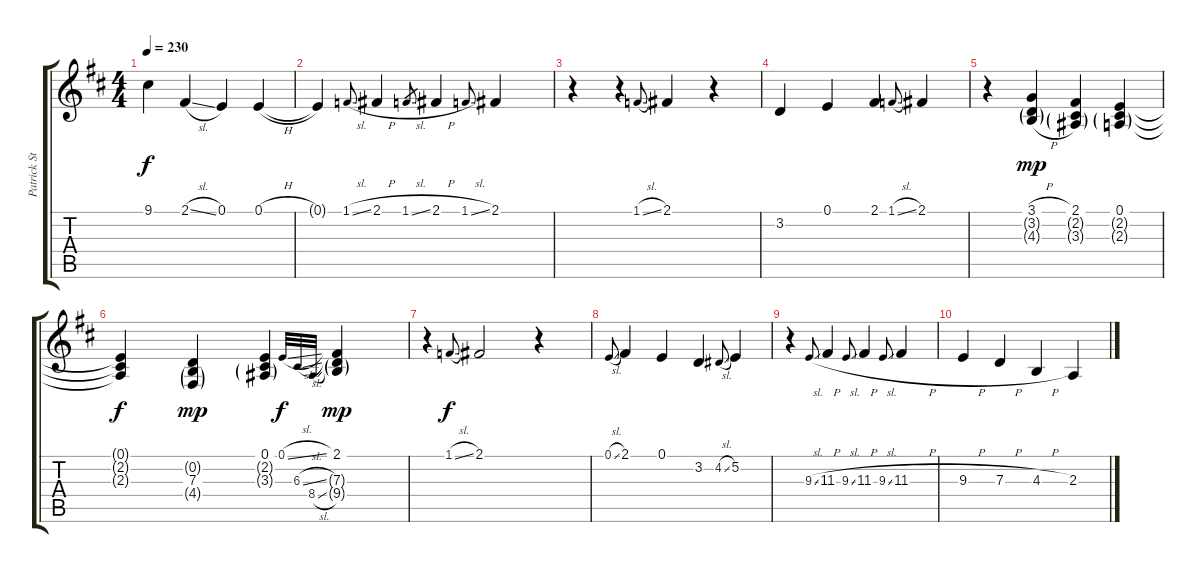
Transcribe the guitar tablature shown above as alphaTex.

\track ("Patrick Stump(Lead Vocals) " "Patrick St") {instrument clarinet}
\staff {score tabs}
\tuning (E4 B3 G3 D3 A2 E2) {hide}
\ts (4 4)
\tempo 230
\clef g2
\ks d
9.1{t}.4{dy f} 2.1{sl}.4 0.1.4 0.1{h}.4 |
0.1{t}.4 1.1{sl}.8{gr onbeat} 2.1{h}.4 1.1{sl}.8{gr} 2.1{h}.4 1.1{sl}.8{gr onbeat} 2.1.4 |
r.4 r.4 1.1{sl}.8{gr onbeat} 2.1.4 r.4 |
3.2.4 0.1.4 2.1.4 1.1{sl}.8{gr onbeat} 2.1.4 |
r.4 (3.1{h} 3.2{h g} 4.3{h g}).4{dy mp} (2.1 2.2{g} 3.3{g}).4 (0.1 2.2{g} 2.3{g}).4 |
(0.1{t} 2.2{t} 2.3{t}).4{dy f} (0.2{g} 7.3 4.4{g}).4{dy mp} (0.1 2.2{g} 3.3{g}).4 0.1{sl}.32{gr onbeat dy f} 6.3{sl}.32{gr onbeat} 8.4{sl}.32{gr onbeat} (2.1 7.3{g} 9.4{g}).4{dy mp} |
r.4 1.1{sl}.8{gr onbeat dy f} 2.1.2 r.4 |
0.1{sl}.8{gr onbeat} 2.1.4 0.1.4 3.2.4 4.2{sl}.8{gr onbeat} 5.2.4 |
r.4 9.3{sl}.8{gr onbeat} 11.3{h}.4 9.3{sl}.8{gr onbeat} 11.3{h}.4 9.3{sl}.8{gr onbeat} 11.3{h}.4 |
9.3{h}.4 7.3{h}.4 4.3{h}.4 2.3.4
